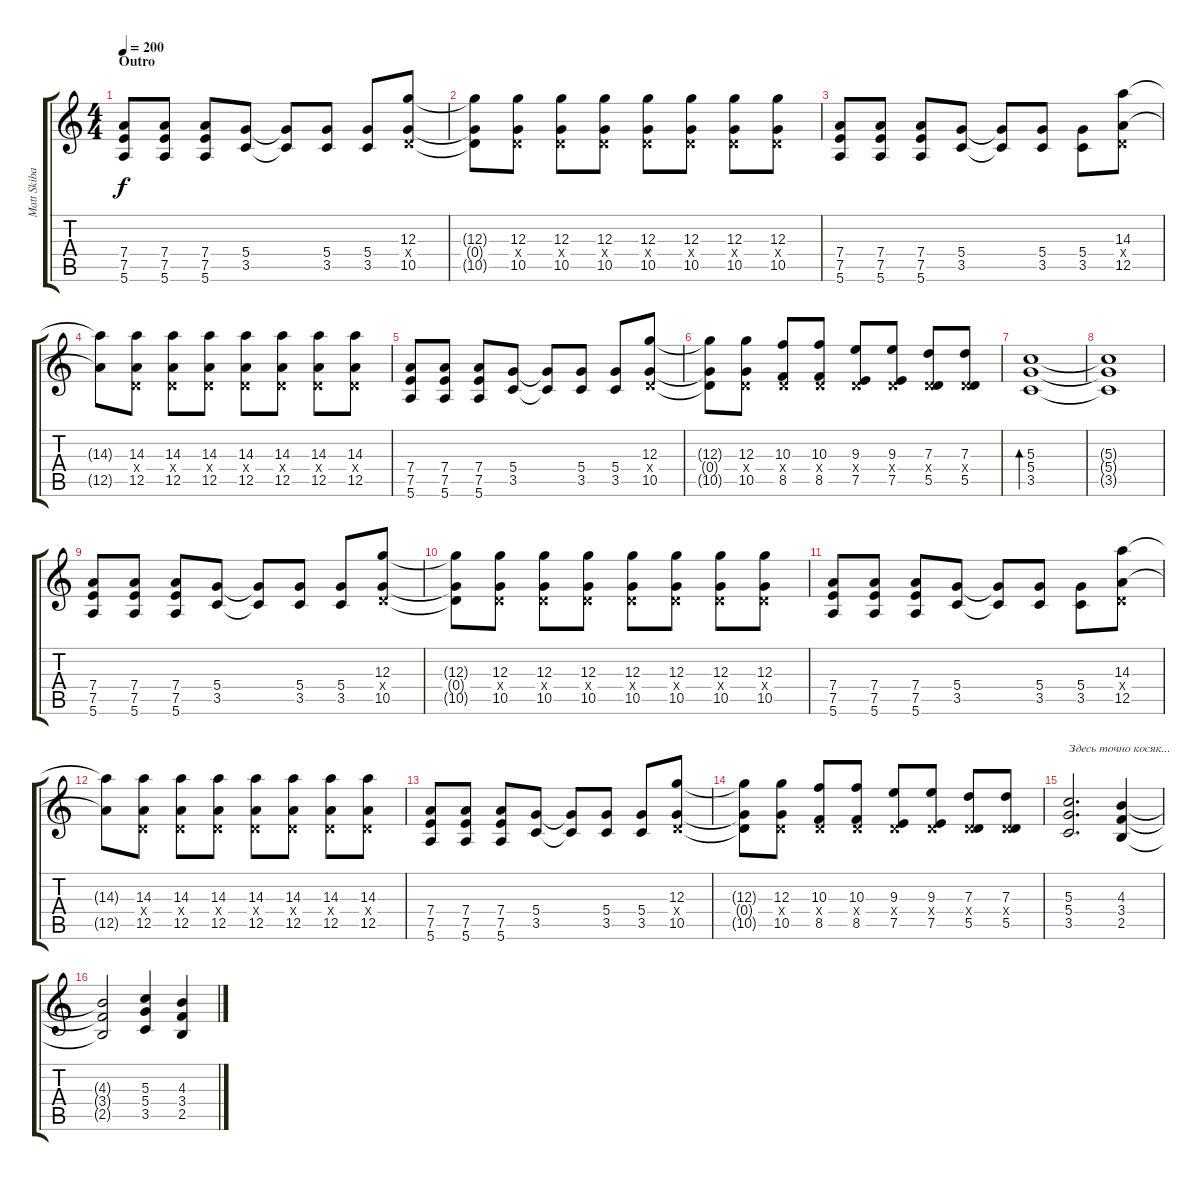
\track ("Matt Skiba" "Matt Skiba") {instrument distortionguitar}
\staff {score tabs}
\tuning (E4 B3 G3 D3 A2 E2) {hide}
\ts (4 4)
\section ("" "Outro")
\tempo 200
\clef g2
\ks c
(7.4 7.5 5.6).8{dy f} (7.4 7.5 5.6).8 (7.4 7.5 5.6).8 (5.4 3.5).8 (5.4{t} 3.5{t}).8 (5.4 3.5).8 (5.4 3.5).8 (12.3 0.4{x} 10.5).8 |
(12.3{t} 0.4{t} 10.5{t}).8 (12.3 0.4{x} 10.5).8 (12.3 0.4{x} 10.5).8 (12.3 0.4{x} 10.5).8 (12.3 0.4{x} 10.5).8 (12.3 0.4{x} 10.5).8 (12.3 0.4{x} 10.5).8 (12.3 0.4{x} 10.5).8 |
(7.4 7.5 5.6).8 (7.4 7.5 5.6).8 (7.4 7.5 5.6).8 (5.4 3.5).8 (5.4{t} 3.5{t}).8 (5.4 3.5).8 (5.4 3.5).8 (14.3 0.4{x} 12.5).8 |
(14.3{t} 12.5{t}).8 (14.3 0.4{x} 12.5).8 (14.3 0.4{x} 12.5).8 (14.3 0.4{x} 12.5).8 (14.3 0.4{x} 12.5).8 (14.3 0.4{x} 12.5).8 (14.3 0.4{x} 12.5).8 (14.3 0.4{x} 12.5).8 |
(7.4 7.5 5.6).8 (7.4 7.5 5.6).8 (7.4 7.5 5.6).8 (5.4 3.5).8 (5.4{t} 3.5{t}).8 (5.4 3.5).8 (5.4 3.5).8 (12.3 0.4{x} 10.5).8 |
(12.3{t} 0.4{t} 10.5{t}).8 (12.3 0.4{x} 10.5).8 (10.3 0.4{x} 8.5).8 (10.3 0.4{x} 8.5).8 (9.3 0.4{x} 7.5).8 (9.3 0.4{x} 7.5).8 (7.3 0.4{x} 5.5).8 (7.3 0.4{x} 5.5).8 |
(5.3 5.4 3.5).1{bd 120} |
(5.3{t} 5.4{t} 3.5{t}).1 |
(7.4 7.5 5.6).8 (7.4 7.5 5.6).8 (7.4 7.5 5.6).8 (5.4 3.5).8 (5.4{t} 3.5{t}).8 (5.4 3.5).8 (5.4 3.5).8 (12.3 0.4{x} 10.5).8 |
(12.3{t} 0.4{t} 10.5{t}).8 (12.3 0.4{x} 10.5).8 (12.3 0.4{x} 10.5).8 (12.3 0.4{x} 10.5).8 (12.3 0.4{x} 10.5).8 (12.3 0.4{x} 10.5).8 (12.3 0.4{x} 10.5).8 (12.3 0.4{x} 10.5).8 |
(7.4 7.5 5.6).8 (7.4 7.5 5.6).8 (7.4 7.5 5.6).8 (5.4 3.5).8 (5.4{t} 3.5{t}).8 (5.4 3.5).8 (5.4 3.5).8 (14.3 0.4{x} 12.5).8 |
(14.3{t} 12.5{t}).8 (14.3 0.4{x} 12.5).8 (14.3 0.4{x} 12.5).8 (14.3 0.4{x} 12.5).8 (14.3 0.4{x} 12.5).8 (14.3 0.4{x} 12.5).8 (14.3 0.4{x} 12.5).8 (14.3 0.4{x} 12.5).8 |
(7.4 7.5 5.6).8 (7.4 7.5 5.6).8 (7.4 7.5 5.6).8 (5.4 3.5).8 (5.4{t} 3.5{t}).8 (5.4 3.5).8 (5.4 3.5).8 (12.3 0.4{x} 10.5).8 |
(12.3{t} 0.4{t} 10.5{t}).8 (12.3 0.4{x} 10.5).8 (10.3 0.4{x} 8.5).8 (10.3 0.4{x} 8.5).8 (9.3 0.4{x} 7.5).8 (9.3 0.4{x} 7.5).8 (7.3 0.4{x} 5.5).8 (7.3 0.4{x} 5.5).8 |
(5.3 5.4 3.5).2{d txt "Здесь точно косяк..."} (4.3 3.4 2.5).4 |
(4.3{t} 3.4{t} 2.5{t}).2 (5.3 5.4 3.5).4 (4.3 3.4 2.5).4
